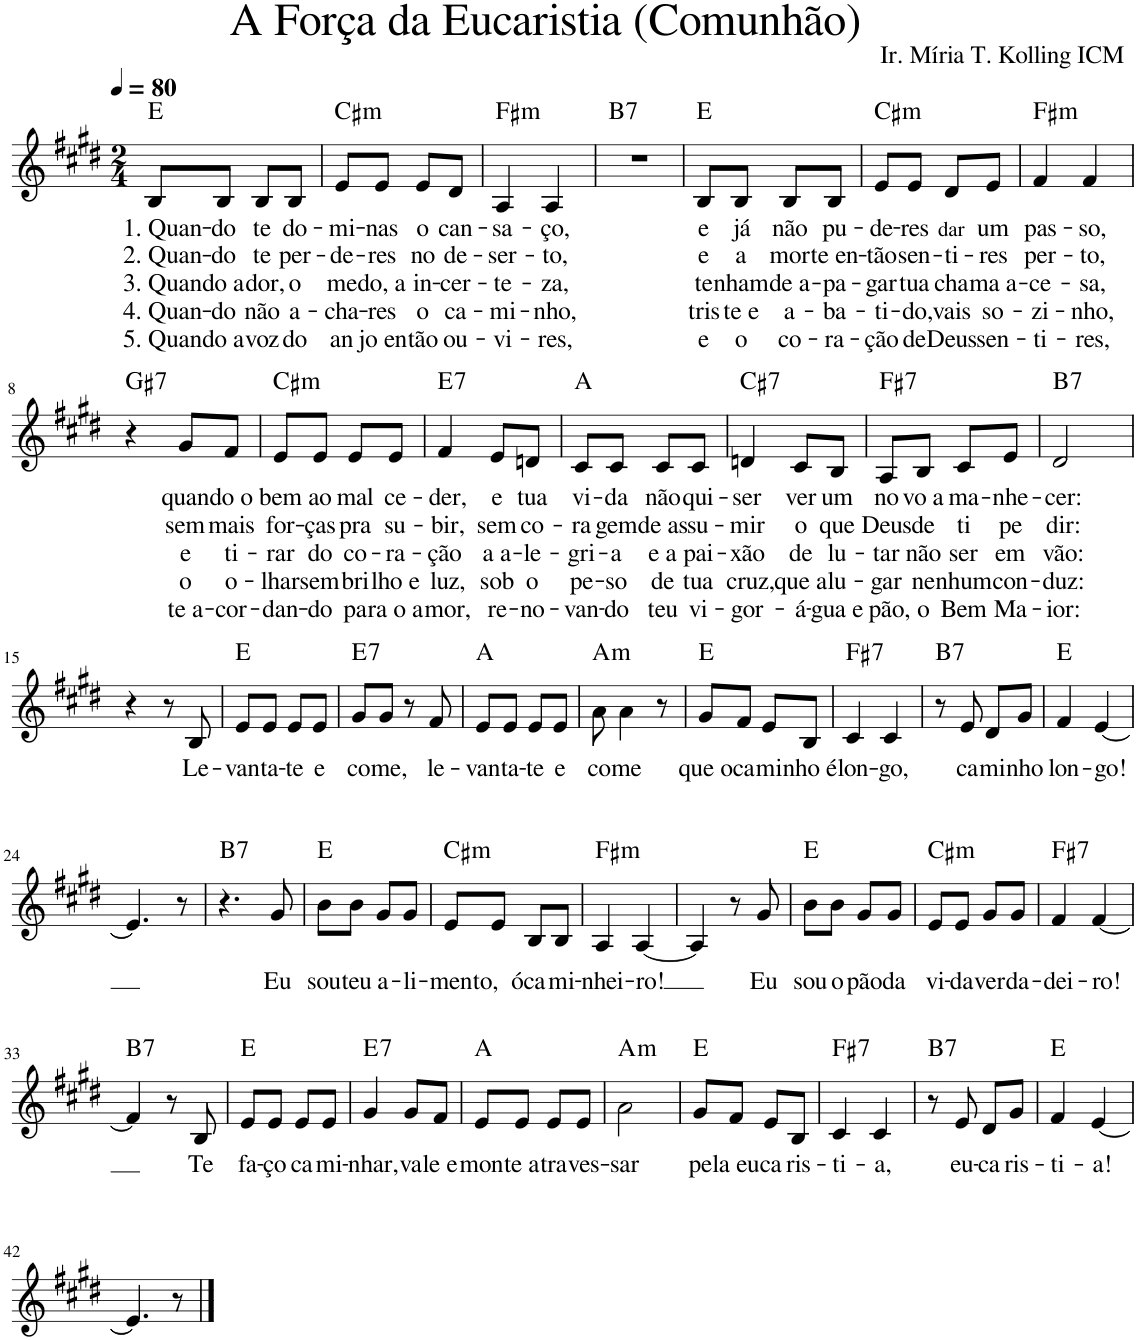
**kern	**text	**text	**text	**text	**text	**harte
*part1	*part1	*part1	*part1	*part1	*part1	*part1
*staff1	*staff1	*staff1	*staff1	*staff1	*staff1	*
*I"Voz	*	*	*	*	*	*
*I'Vo.	*	*	*	*	*	*
!!LO:PB:g=z
*clefG2	*	*	*	*	*	*
*k[f#c#g#d#]	*	*	*	*	*	*
*M2/4	*	*	*	*	*	*
*MM80	*	*	*	*	*	*
=1	=1	=1	=1	=1	=1	=1
!LO:TX:a:t=A Força da Eucaristia (Comunhão)	!	!	!	!	!	!
!LO:TX:a:t=Ir. Míria T. Kolling ICM	!	!	!	!	!	!
!	!LO:LY:b	!LO:LY:b	!LO:LY:b	!LO:LY:b	!LO:LY:b	!
8B/L	1. Quan-	2. Quan-	3. Quan-	4. Quan-	5. Quan-	E:maj
!	!LO:LY:b	!LO:LY:b	!LO:LY:b	!LO:LY:b	!LO:LY:b	!
8B/J	-do	-do	-do a	-do	-do a	.
!	!LO:LY:b	!LO:LY:b	!LO:LY:b	!LO:LY:b	!LO:LY:b	!
8B/L	te	te	dor,	não	voz	.
!	!LO:LY:b	!LO:LY:b	!LO:LY:b	!LO:LY:b	!LO:LY:b	!
8B/J	do-	per-	o	a-	do	.
=2	=2	=2	=2	=2	=2	=2
!	!LO:LY:b	!LO:LY:b	!LO:LY:b	!LO:LY:b	!LO:LY:b	!LO:H:kt=m
8e/L	-mi-	-de-	me-	-cha-	an-	C#:min
!	!LO:LY:b	!LO:LY:b	!LO:LY:b	!LO:LY:b	!LO:LY:b	!
8e/J	-nas	-res	-do, a	-res	-jo en-	.
!	!LO:LY:b	!LO:LY:b	!LO:LY:b	!LO:LY:b	!LO:LY:b	!
8e/L	o	no	in-	o	-tão	.
!	!LO:LY:b	!LO:LY:b	!LO:LY:b	!LO:LY:b	!LO:LY:b	!
8d#/J	can-	de-	-cer-	ca-	ou-	.
=3	=3	=3	=3	=3	=3	=3
!	!LO:LY:b	!LO:LY:b	!LO:LY:b	!LO:LY:b	!LO:LY:b	!LO:H:kt=m
4A/	-sa-	-ser-	-te-	-mi-	-vi-	F#:min
!	!LO:LY:b	!LO:LY:b	!LO:LY:b	!LO:LY:b	!LO:LY:b	!
4A/	-ço,	-to,	-za,	-nho,	-res,	.
=4	=4	=4	=4	=4	=4	=4
!	!	!	!	!	!	!LO:H:kt=7
2r	.	.	.	.	.	B:7
=5	=5	=5	=5	=5	=5	=5
!	!LO:LY:b	!LO:LY:b	!LO:LY:b	!LO:LY:b	!LO:LY:b	!
8B/L	e	e	te-	tris-	e	E:maj
!	!LO:LY:b	!LO:LY:b	!LO:LY:b	!LO:LY:b	!LO:LY:b	!
8B/J	já	a	-nham	-te e	o	.
!	!LO:LY:b	!LO:LY:b	!LO:LY:b	!LO:LY:b	!LO:LY:b	!
8B/L	não	mor-	de a-	a-	co-	.
!	!LO:LY:b	!LO:LY:b	!LO:LY:b	!LO:LY:b	!LO:LY:b	!
8B/J	pu-	-te en-	-pa-	-ba-	-ra-	.
=6	=6	=6	=6	=6	=6	=6
!	!LO:LY:b	!LO:LY:b	!LO:LY:b	!LO:LY:b	!LO:LY:b	!LO:H:kt=m
8e/L	-de-	-tão	-gar	-ti-	-ção	C#:min
!	!LO:LY:b	!LO:LY:b	!LO:LY:b	!LO:LY:b	!LO:LY:b	!
8e/J	-res	sen-	tua	-do,	de	.
!	!LO:LY:b	!LO:LY:b	!LO:LY:b	!LO:LY:b	!LO:LY:b	!
8d#/L	dar	-ti-	cha-	vais	Deus	.
!	!LO:LY:b	!LO:LY:b	!LO:LY:b	!LO:LY:b	!LO:LY:b	!
8e/J	um	-res	-ma a-	so-	sen-	.
=7	=7	=7	=7	=7	=7	=7
!	!LO:LY:b	!LO:LY:b	!LO:LY:b	!LO:LY:b	!LO:LY:b	!LO:H:kt=m
4f#/	pas-	per-	-ce-	-zi-	-ti-	F#:min
!	!LO:LY:b	!LO:LY:b	!LO:LY:b	!LO:LY:b	!LO:LY:b	!
4f#/	-so,	-to,	-sa,	-nho,	-res,	.
!!LO:LB:g=z
=8	=8	=8	=8	=8	=8	=8
!	!	!	!	!	!	!LO:H:kt=7
4r	.	.	.	.	.	G#:7
!	!LO:LY:b	!LO:LY:b	!LO:LY:b	!LO:LY:b	!LO:LY:b	!
8g#/L	quan-	sem	e	o	te a-	.
!	!LO:LY:b	!LO:LY:b	!LO:LY:b	!LO:LY:b	!LO:LY:b	!
8f#/J	-do o	mais	ti-	o-	-cor-	.
=9	=9	=9	=9	=9	=9	=9
!	!LO:LY:b	!LO:LY:b	!LO:LY:b	!LO:LY:b	!LO:LY:b	!LO:H:kt=m
8e/L	bem	for-	-rar	-lhar	-dan-	C#:min
!	!LO:LY:b	!LO:LY:b	!LO:LY:b	!LO:LY:b	!LO:LY:b	!
8e/J	ao	ças	do	sem	-do	.
!	!LO:LY:b	!LO:LY:b	!LO:LY:b	!LO:LY:b	!LO:LY:b	!
8e/L	mal	pra	co-	bri-	pa-	.
!	!LO:LY:b	!LO:LY:b	!LO:LY:b	!LO:LY:b	!LO:LY:b	!
8e/J	ce-	su-	-ra-	-lho e	-ra o a-	.
=10	=10	=10	=10	=10	=10	=10
!	!LO:LY:b	!LO:LY:b	!LO:LY:b	!LO:LY:b	!LO:LY:b	!LO:H:kt=7
4f#/	-der,	-bir,	-ção	luz,	-mor,	E:7
!	!LO:LY:b	!LO:LY:b	!LO:LY:b	!LO:LY:b	!LO:LY:b	!
8e/L	e	sem	a a-	sob	re-	.
!	!LO:LY:b	!LO:LY:b	!LO:LY:b	!LO:LY:b	!LO:LY:b	!
8dn/J	tua	co-	-le-	o	-no-	.
=11	=11	=11	=11	=11	=11	=11
!	!LO:LY:b	!LO:LY:b	!LO:LY:b	!LO:LY:b	!LO:LY:b	!
8c#/L	vi-	-ra-	-gri-	pe-	-van-	A:maj
!	!LO:LY:b	!LO:LY:b	!LO:LY:b	!LO:LY:b	!LO:LY:b	!
8c#/J	-da	-gem	-a	-so	-do	.
!	!LO:LY:b	!LO:LY:b	!LO:LY:b	!LO:LY:b	!LO:LY:b	!
8c#/L	não	de as-	e a	de	teu	.
!	!LO:LY:b	!LO:LY:b	!LO:LY:b	!LO:LY:b	!LO:LY:b	!
8c#/J	qui-	-su-	pai-	tua	vi-	.
=12	=12	=12	=12	=12	=12	=12
!	!LO:LY:b	!LO:LY:b	!LO:LY:b	!LO:LY:b	!LO:LY:b	!LO:H:kt=7
4dn/	-ser	-mir	-xão	cruz,	-gor-	C#:7
!	!LO:LY:b	!LO:LY:b	!LO:LY:b	!LO:LY:b	!LO:LY:b	!
8c#/L	ver	o	de	que a	-á-	.
!	!LO:LY:b	!LO:LY:b	!LO:LY:b	!LO:LY:b	!LO:LY:b	!
8B/J	um	que	lu-	lu-	-gua e	.
=13	=13	=13	=13	=13	=13	=13
!	!LO:LY:b	!LO:LY:b	!LO:LY:b	!LO:LY:b	!LO:LY:b	!LO:H:kt=7
8A/L	no-	Deus	-tar	-gar	pão,	F#:7
!	!LO:LY:b	!LO:LY:b	!LO:LY:b	!LO:LY:b	!LO:LY:b	!
8B/J	-vo a-	de	não	ne-	o	.
!	!LO:LY:b	!LO:LY:b	!LO:LY:b	!LO:LY:b	!LO:LY:b	!
8c#/L	-ma-	ti	ser	-nhum	Bem	.
!	!LO:LY:b	!LO:LY:b	!LO:LY:b	!LO:LY:b	!LO:LY:b	!
8e/J	-nhe-	pe	em	con-	Ma-	.
=14	=14	=14	=14	=14	=14	=14
!	!LO:LY:b	!LO:LY:b	!LO:LY:b	!LO:LY:b	!LO:LY:b	!LO:H:kt=7
2d#/	-cer:	dir:	vão:	-duz:	-ior:	B:7
!!LO:LB:g=z
=15	=15	=15	=15	=15	=15	=15
4r	.	.	.	.	.	.
8r	.	.	.	.	.	.
!	!LO:LY:b	!	!	!	!	!
8B/	Le-	.	.	.	.	.
=16	=16	=16	=16	=16	=16	=16
!	!LO:LY:b	!	!	!	!	!
8e/L	-van-	.	.	.	.	E:maj
!	!LO:LY:b	!	!	!	!	!
8e/J	-ta-	.	.	.	.	.
!	!LO:LY:b	!	!	!	!	!
8e/L	-te	.	.	.	.	.
!	!LO:LY:b	!	!	!	!	!
8e/J	e	.	.	.	.	.
=17	=17	=17	=17	=17	=17	=17
!	!LO:LY:b	!	!	!	!	!LO:H:kt=7
8g#/L	co-	.	.	.	.	E:7
!	!LO:LY:b	!	!	!	!	!
8g#/J	-me,	.	.	.	.	.
8r	.	.	.	.	.	.
!	!LO:LY:b	!	!	!	!	!
8f#/	le-	.	.	.	.	.
=18	=18	=18	=18	=18	=18	=18
!	!LO:LY:b	!	!	!	!	!
8e/L	-van-	.	.	.	.	A:maj
!	!LO:LY:b	!	!	!	!	!
8e/J	-ta-	.	.	.	.	.
!	!LO:LY:b	!	!	!	!	!
8e/L	-te	.	.	.	.	.
!	!LO:LY:b	!	!	!	!	!
8e/J	e	.	.	.	.	.
=19	=19	=19	=19	=19	=19	=19
!	!LO:LY:b	!	!	!	!	!LO:H:kt=m
8a\	co-	.	.	.	.	A:min
!	!LO:LY:b	!	!	!	!	!
4a\	-me	.	.	.	.	.
8r	.	.	.	.	.	.
=20	=20	=20	=20	=20	=20	=20
!	!LO:LY:b	!	!	!	!	!
8g#/L	que o	.	.	.	.	E:maj
!	!LO:LY:b	!	!	!	!	!
8f#/J	ca-	.	.	.	.	.
!	!LO:LY:b	!	!	!	!	!
8e/L	-mi-	.	.	.	.	.
!	!LO:LY:b	!	!	!	!	!
8B/J	-nho é	.	.	.	.	.
=21	=21	=21	=21	=21	=21	=21
!	!LO:LY:b	!	!	!	!	!LO:H:kt=7
4c#/	lon-	.	.	.	.	F#:7
!	!LO:LY:b	!	!	!	!	!
4c#/	-go,	.	.	.	.	.
=22	=22	=22	=22	=22	=22	=22
!	!	!	!	!	!	!LO:H:kt=7
8r	.	.	.	.	.	B:7
!	!LO:LY:b	!	!	!	!	!
8e/	ca-	.	.	.	.	.
!	!LO:LY:b	!	!	!	!	!
8d#/L	-mi-	.	.	.	.	.
!	!LO:LY:b	!	!	!	!	!
8g#/J	-nho	.	.	.	.	.
=23	=23	=23	=23	=23	=23	=23
!	!LO:LY:b	!	!	!	!	!
4f#/	lon-	.	.	.	.	E:maj
!	!LO:LY:b	!	!	!	!	!
[<4e/	-go!	.	.	.	.	.
!!LO:LB:g=z
=24	=24	=24	=24	=24	=24	=24
4.e/]	.	.	.	.	.	.
8r	.	.	.	.	.	.
=25	=25	=25	=25	=25	=25	=25
!	!	!	!	!	!	!LO:H:kt=7
4.r	.	.	.	.	.	B:7
!	!LO:LY:b	!	!	!	!	!
8g#/	Eu	.	.	.	.	.
=26	=26	=26	=26	=26	=26	=26
!	!LO:LY:b	!	!	!	!	!
8b\L	sou	.	.	.	.	E:maj
!	!LO:LY:b	!	!	!	!	!
8b\J	teu	.	.	.	.	.
!	!LO:LY:b	!	!	!	!	!
8g#/L	a-	.	.	.	.	.
!	!LO:LY:b	!	!	!	!	!
8g#/J	-li-	.	.	.	.	.
=27	=27	=27	=27	=27	=27	=27
!	!LO:LY:b	!	!	!	!	!LO:H:kt=m
8e/L	-men-	.	.	.	.	C#:min
!	!LO:LY:b	!	!	!	!	!
8e/J	-to, ó	.	.	.	.	.
!	!LO:LY:b	!	!	!	!	!
8B/L	ca-	.	.	.	.	.
!	!LO:LY:b	!	!	!	!	!
8B/J	-mi-	.	.	.	.	.
=28	=28	=28	=28	=28	=28	=28
!	!LO:LY:b	!	!	!	!	!LO:H:kt=m
4A/	-nhei-	.	.	.	.	F#:min
!	!LO:LY:b	!	!	!	!	!
[<4A/	-ro!	.	.	.	.	.
=29	=29	=29	=29	=29	=29	=29
4A/]	.	.	.	.	.	.
8r	.	.	.	.	.	.
!	!LO:LY:b	!	!	!	!	!
8g#/	Eu	.	.	.	.	.
=30	=30	=30	=30	=30	=30	=30
!	!LO:LY:b	!	!	!	!	!
8b\L	sou	.	.	.	.	E:maj
!	!LO:LY:b	!	!	!	!	!
8b\J	o	.	.	.	.	.
!	!LO:LY:b	!	!	!	!	!
8g#/L	pão	.	.	.	.	.
!	!LO:LY:b	!	!	!	!	!
8g#/J	da	.	.	.	.	.
=31	=31	=31	=31	=31	=31	=31
!	!LO:LY:b	!	!	!	!	!LO:H:kt=m
8e/L	vi-	.	.	.	.	C#:min
!	!LO:LY:b	!	!	!	!	!
8e/J	-da	.	.	.	.	.
!	!LO:LY:b	!	!	!	!	!
8g#/L	ver-	.	.	.	.	.
!	!LO:LY:b	!	!	!	!	!
8g#/J	-da-	.	.	.	.	.
=32	=32	=32	=32	=32	=32	=32
!	!LO:LY:b	!	!	!	!	!LO:H:kt=7
4f#/	-dei-	.	.	.	.	F#:7
!	!LO:LY:b	!	!	!	!	!
[<4f#/	-ro!	.	.	.	.	.
!!LO:LB:g=z
=33	=33	=33	=33	=33	=33	=33
!	!	!	!	!	!	!LO:H:kt=7
4f#/]	.	.	.	.	.	B:7
8r	.	.	.	.	.	.
!	!LO:LY:b	!	!	!	!	!
8B/	Te	.	.	.	.	.
=34	=34	=34	=34	=34	=34	=34
!	!LO:LY:b	!	!	!	!	!
8e/L	fa-	.	.	.	.	E:maj
!	!LO:LY:b	!	!	!	!	!
8e/J	-ço	.	.	.	.	.
!	!LO:LY:b	!	!	!	!	!
8e/L	ca-	.	.	.	.	.
!	!LO:LY:b	!	!	!	!	!
8e/J	-mi-	.	.	.	.	.
=35	=35	=35	=35	=35	=35	=35
!	!LO:LY:b	!	!	!	!	!LO:H:kt=7
4g#/	-nhar,	.	.	.	.	E:7
!	!LO:LY:b	!	!	!	!	!
8g#/L	va-	.	.	.	.	.
!	!LO:LY:b	!	!	!	!	!
8f#/J	-le e	.	.	.	.	.
=36	=36	=36	=36	=36	=36	=36
!	!LO:LY:b	!	!	!	!	!
8e/L	mon-	.	.	.	.	A:maj
!	!LO:LY:b	!	!	!	!	!
8e/J	-te a-	.	.	.	.	.
!	!LO:LY:b	!	!	!	!	!
8e/L	-tra-	.	.	.	.	.
!	!LO:LY:b	!	!	!	!	!
8e/J	-ves-	.	.	.	.	.
=37	=37	=37	=37	=37	=37	=37
!	!LO:LY:b	!	!	!	!	!LO:H:kt=m
2a\	-sar	.	.	.	.	A:min
=38	=38	=38	=38	=38	=38	=38
!	!LO:LY:b	!	!	!	!	!
8g#/L	pe-	.	.	.	.	E:maj
!	!LO:LY:b	!	!	!	!	!
8f#/J	-la eu-	.	.	.	.	.
!	!LO:LY:b	!	!	!	!	!
8e/L	-ca-	.	.	.	.	.
!	!LO:LY:b	!	!	!	!	!
8B/J	-ris-	.	.	.	.	.
=39	=39	=39	=39	=39	=39	=39
!	!LO:LY:b	!	!	!	!	!LO:H:kt=7
4c#/	-ti-	.	.	.	.	F#:7
!	!LO:LY:b	!	!	!	!	!
4c#/	-a,	.	.	.	.	.
=40	=40	=40	=40	=40	=40	=40
!	!	!	!	!	!	!LO:H:kt=7
8r	.	.	.	.	.	B:7
!	!LO:LY:b	!	!	!	!	!
8e/	eu-	.	.	.	.	.
!	!LO:LY:b	!	!	!	!	!
8d#/L	-ca-	.	.	.	.	.
!	!LO:LY:b	!	!	!	!	!
8g#/J	-ris-	.	.	.	.	.
=41	=41	=41	=41	=41	=41	=41
!	!LO:LY:b	!	!	!	!	!
4f#/	-ti-	.	.	.	.	E:maj
!	!LO:LY:b	!	!	!	!	!
[4e/	-a!	.	.	.	.	.
!!LO:LB:g=z
=42	=42	=42	=42	=42	=42	=42
4.e/]	.	.	.	.	.	.
8r	.	.	.	.	.	.
==	==	==	==	==	==	==
*-	*-	*-	*-	*-	*-	*-
